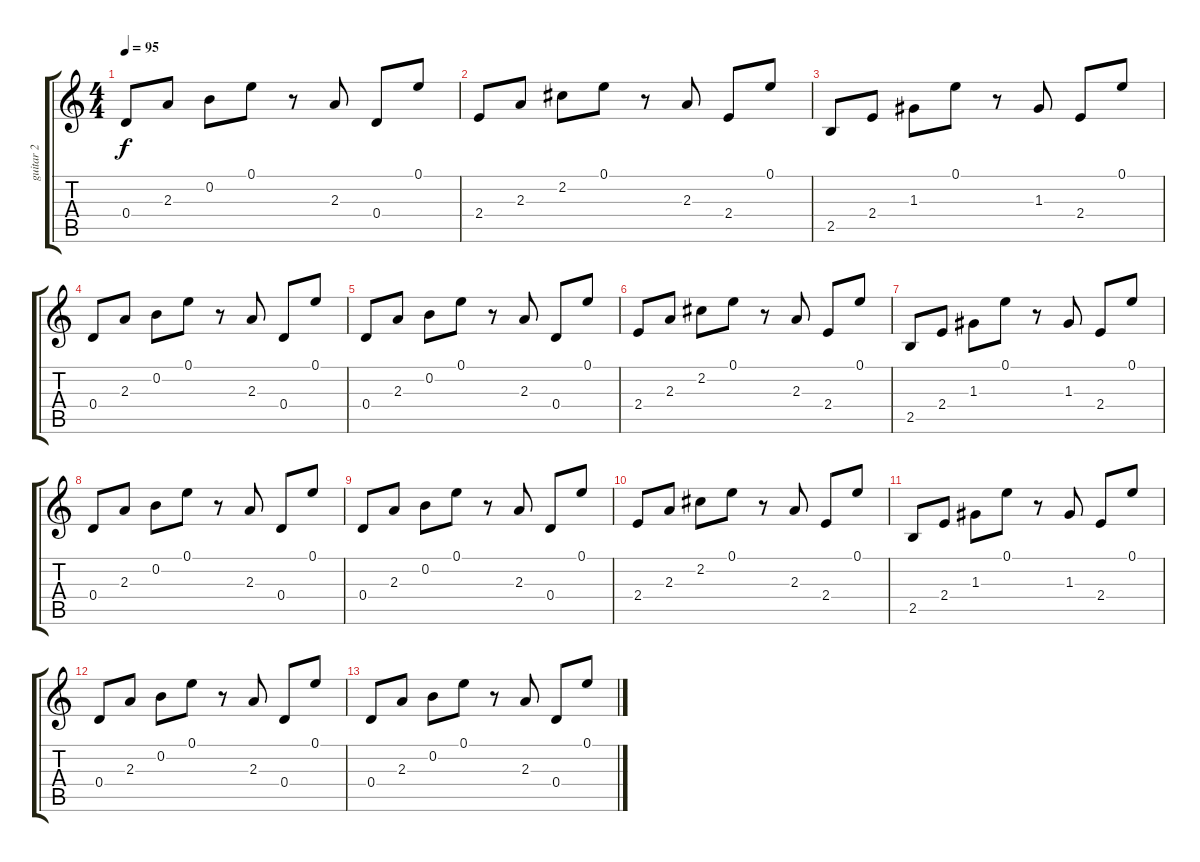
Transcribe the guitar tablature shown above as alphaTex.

\track ("guitar 2" "guitar 2") {instrument acousticguitarnylon}
\staff {score tabs}
\tuning (E4 B3 G3 D3 A2 E2) {hide}
\ts (4 4)
\tempo 95
\clef g2
\ks c
0.4.8{dy f} 2.3.8 0.2.8 0.1.8 r.8 2.3.8 0.4.8 0.1.8 |
2.4.8 2.3.8 2.2.8 0.1.8 r.8 2.3.8 2.4.8 0.1.8 |
2.5.8 2.4.8 1.3.8 0.1.8 r.8 1.3.8 2.4.8 0.1.8 |
0.4.8 2.3.8 0.2.8 0.1.8 r.8 2.3.8 0.4.8 0.1.8 |
0.4.8 2.3.8 0.2.8 0.1.8 r.8 2.3.8 0.4.8 0.1.8 |
2.4.8 2.3.8 2.2.8 0.1.8 r.8 2.3.8 2.4.8 0.1.8 |
2.5.8 2.4.8 1.3.8 0.1.8 r.8 1.3.8 2.4.8 0.1.8 |
0.4.8 2.3.8 0.2.8 0.1.8 r.8 2.3.8 0.4.8 0.1.8 |
0.4.8 2.3.8 0.2.8 0.1.8 r.8 2.3.8 0.4.8 0.1.8 |
2.4.8 2.3.8 2.2.8 0.1.8 r.8 2.3.8 2.4.8 0.1.8 |
2.5.8 2.4.8 1.3.8 0.1.8 r.8 1.3.8 2.4.8 0.1.8 |
0.4.8 2.3.8 0.2.8 0.1.8 r.8 2.3.8 0.4.8 0.1.8 |
0.4.8 2.3.8 0.2.8 0.1.8 r.8 2.3.8 0.4.8 0.1.8
